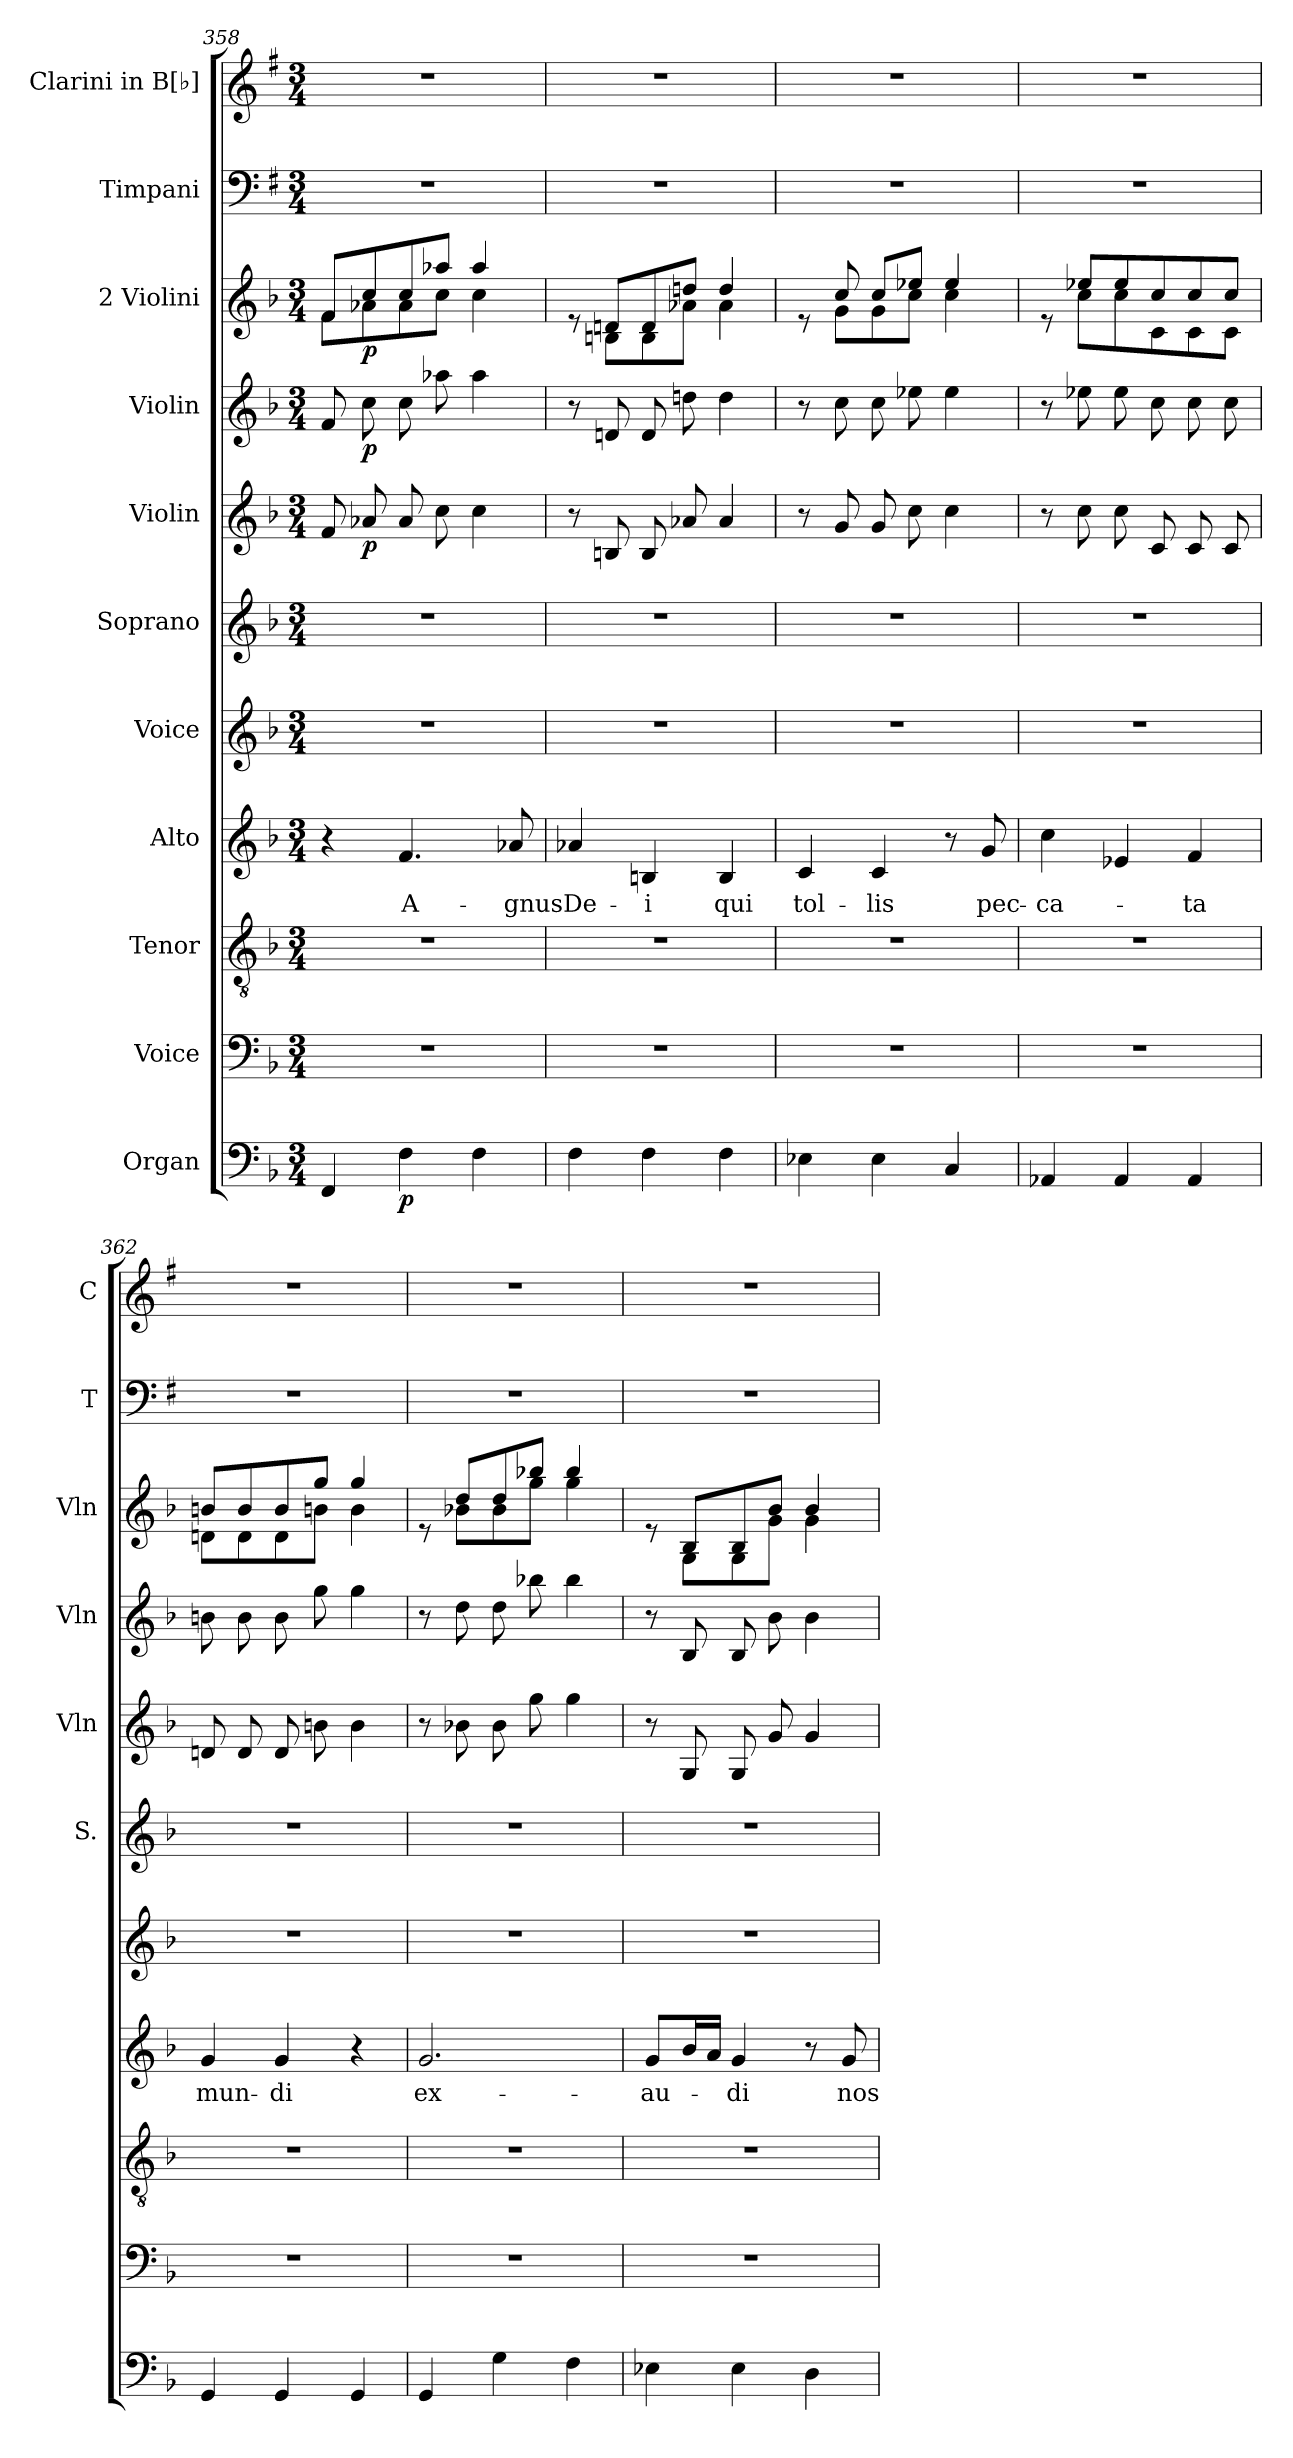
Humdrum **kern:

**kern	**dynam	**kern	**kern	**kern	**text	**kern	**kern	**kern	**dynam	**kern	**dynam	**kern	**dynam	**kern	**kern
*part11	*part11	*part10	*part9	*part8	*part8	*part7	*part6	*part5	*part5	*part4	*part4	*part3	*part3	*part2	*part1
*staff11	*staff11	*staff10	*staff9	*staff8	*staff8	*staff7	*staff6	*staff5	*staff5	*staff4	*staff4	*staff3	*staff3	*staff2	*staff1
*I"Organ	*	*I"Voice	*I"Tenor	*I"Alto	*	*I"Voice	*I"Soprano	*I"Violin	*	*I"Violin	*	*I"2 Violini	*	*I"Timpani	*I"Clarini in B[♭]
*	*	*	*	*	*	*	*I'S.	*I'Vln	*	*I'Vln	*	*I'Vln	*	*I'T	*I'C
*clefF4	*	*clefF4	*clefGv2	*clefG2	*	*clefG2	*clefG2	*clefG2	*	*clefG2	*	*clefG2	*	*clefF4	*clefG2
*	*	*	*	*	*	*	*	*	*	*	*	*	*	*ITrd1c2	*ITrd1c2
*k[b-]	*	*k[b-]	*k[b-]	*k[b-]	*	*k[b-]	*k[b-]	*k[b-]	*	*k[b-]	*	*k[b-]	*	*k[b-]	*k[b-]
*M3/4	*	*M3/4	*M3/4	*M3/4	*	*M3/4	*M3/4	*M3/4	*	*M3/4	*	*M3/4	*	*M3/4	*M3/4
=358	=358	=358	=358	=358	=358	=358	=358	=358	=358	=358	=358	=358	=358	=358	=358
*	*	*	*	*	*	*	*	*	*	*	*	*^	*	*	*
4FF/	.	2.r	2.r	4r	.	2.r	2.r	8f/	.	8f/	.	8f/L	8f\L	.	2.r	2.r
!	!	!	!	!	!	!	!	!	!LO:DY:b	!	!LO:DY:b	!	!	!LO:DY:b	!	!
.	.	.	.	.	.	.	.	8a-X/	p	8cc\	p	8cc/	8a-X\	p	.	.
!	!LO:DY:b	!	!	!	!LO:LY:b	!	!	!	!	!	!	!	!	!	!	!
4F\	p	.	.	4.f/	A-	.	.	8a-/	.	8cc\	.	8cc/	8a-\	.	.	.
.	.	.	.	.	.	.	.	8cc\	.	8aa-X\	.	8aa-X/J	8cc\J	.	.	.
4F\	.	.	.	.	.	.	.	4cc\	.	4aa-\	.	4aa-/	4cc\	.	.	.
!	!	!	!	!	!LO:LY:b	!	!	!	!	!	!	!	!	!	!	!
.	.	.	.	8a-X/	-gnus	.	.	.	.	.	.	.	.	.	.	.
=359	=359	=359	=359	=359	=359	=359	=359	=359	=359	=359	=359	=359	=359	=359	=359	=359
!	!	!	!	!	!LO:LY:b	!	!	!	!	!	!	!	!	!	!	!
4F\	.	2.r	2.r	4a-X/	De-	2.r	2.r	8r	.	8r	.	8re	8ryy	.	2.r	2.r
.	.	.	.	.	.	.	.	8Bn/	.	8dn/	.	8dn/L	8Bn\L	.	.	.
!	!	!	!	!	!LO:LY:b	!	!	!	!	!	!	!	!	!	!	!
4F\	.	.	.	4Bn/	-i	.	.	8B/	.	8d/	.	8d/	8B\	.	.	.
.	.	.	.	.	.	.	.	8a-X/	.	8ddn\	.	8ddn/J	8a-X\J	.	.	.
!	!	!	!	!	!LO:LY:b	!	!	!	!	!	!	!	!	!	!	!
4F\	.	.	.	4B/	qui	.	.	4a-/	.	4dd\	.	4dd/	4a-\	.	.	.
!!LO:LB:g=z
=360	=360	=360	=360	=360	=360	=360	=360	=360	=360	=360	=360	=360	=360	=360	=360	=360
!	!	!	!	!	!LO:LY:b	!	!	!	!	!	!	!	!	!	!	!
4E-X\	.	2.r	2.r	4c/	tol-	2.r	2.r	8r	.	8r	.	8re	8ryy	.	2.r	2.r
.	.	.	.	.	.	.	.	8g/	.	8cc\	.	8cc/	8g\L	.	.	.
!	!	!	!	!	!LO:LY:b	!	!	!	!	!	!	!	!	!	!	!
4E-\	.	.	.	4c/	-lis	.	.	8g/	.	8cc\	.	8cc/L	8g\	.	.	.
.	.	.	.	.	.	.	.	8cc\	.	8ee-X\	.	8ee-X/J	8cc\J	.	.	.
4C/	.	.	.	8r	.	.	.	4cc\	.	4ee-\	.	4ee-/	4cc\	.	.	.
!	!	!	!	!	!LO:LY:b	!	!	!	!	!	!	!	!	!	!	!
.	.	.	.	8g/	pec-	.	.	.	.	.	.	.	.	.	.	.
=361	=361	=361	=361	=361	=361	=361	=361	=361	=361	=361	=361	=361	=361	=361	=361	=361
!	!	!	!	!	!LO:LY:b	!	!	!	!	!	!	!	!	!	!	!
4AA-X/	.	2.r	2.r	4cc\	-ca-	2.r	2.r	8r	.	8r	.	8re	8ryy	.	2.r	2.r
.	.	.	.	.	.	.	.	8cc\	.	8ee-X\	.	8ee-X/L	8cc\L	.	.	.
4AA-/	.	.	.	4e-X/	.	.	.	8cc\	.	8ee-\	.	8ee-/	8cc\	.	.	.
.	.	.	.	.	.	.	.	8c/	.	8cc\	.	8cc/	8c\	.	.	.
!	!	!	!	!	!LO:LY:b	!	!	!	!	!	!	!	!	!	!	!
4AA-/	.	.	.	4f/	-ta	.	.	8c/	.	8cc\	.	8cc/	8c\	.	.	.
.	.	.	.	.	.	.	.	8c/	.	8cc\	.	8cc/J	8c\J	.	.	.
=362	=362	=362	=362	=362	=362	=362	=362	=362	=362	=362	=362	=362	=362	=362	=362	=362
!	!	!	!	!	!LO:LY:b	!	!	!	!	!	!	!	!	!	!	!
4GG/	.	2.r	2.r	4g/	mun-	2.r	2.r	8dn/	.	8bn\	.	8bn/L	8dn\L	.	2.r	2.r
.	.	.	.	.	.	.	.	8d/	.	8b\	.	8b/	8d\	.	.	.
!	!	!	!	!	!LO:LY:b	!	!	!	!	!	!	!	!	!	!	!
4GG/	.	.	.	4g/	-di	.	.	8d/	.	8b\	.	8b/	8d\	.	.	.
.	.	.	.	.	.	.	.	8bn\	.	8gg\	.	8gg/J	8bn\J	.	.	.
4GG/	.	.	.	4r	.	.	.	4b\	.	4gg\	.	4gg/	4b\	.	.	.
=363	=363	=363	=363	=363	=363	=363	=363	=363	=363	=363	=363	=363	=363	=363	=363	=363
!	!	!	!	!	!LO:LY:b	!	!	!	!	!	!	!	!	!	!	!
4GG/	.	2.r	2.r	2.g/	ex-	2.r	2.r	8r	.	8r	.	8re	8ryy	.	2.r	2.r
.	.	.	.	.	.	.	.	8b-X\	.	8dd\	.	8dd/L	8b-X\L	.	.	.
4G\	.	.	.	.	.	.	.	8b-\	.	8dd\	.	8dd/	8b-\	.	.	.
.	.	.	.	.	.	.	.	8gg\	.	8bb-X\	.	8bb-X/J	8gg\J	.	.	.
4F\	.	.	.	.	.	.	.	4gg\	.	4bb-\	.	4bb-/	4gg\	.	.	.
=364	=364	=364	=364	=364	=364	=364	=364	=364	=364	=364	=364	=364	=364	=364	=364	=364
!	!	!	!	!	!LO:LY:b	!	!	!	!	!	!	!	!	!	!	!
4E-X\	.	2.r	2.r	8g/L	-au-	2.r	2.r	8r	.	8r	.	8re	8ryy	.	2.r	2.r
.	.	.	.	16b-/L	.	.	.	8G/	.	8B-/	.	8B-/L	8G\L	.	.	.
.	.	.	.	16a/JJ	.	.	.	.	.	.	.	.	.	.	.	.
!	!	!	!	!	!LO:LY:b	!	!	!	!	!	!	!	!	!	!	!
4E-\	.	.	.	4g/	-di	.	.	8G/	.	8B-/	.	8B-/	8G\	.	.	.
.	.	.	.	.	.	.	.	8g/	.	8b-\	.	8b-/J	8g\J	.	.	.
4D\	.	.	.	8r	.	.	.	4g/	.	4b-\	.	4b-/	4g\	.	.	.
!	!	!	!	!	!LO:LY:b	!	!	!	!	!	!	!	!	!	!	!
.	.	.	.	8g/	nos	.	.	.	.	.	.	.	.	.	.	.
*	*	*	*	*	*	*	*	*	*	*	*	*v	*v	*	*	*
=	=	=	=	=	=	=	=	=	=	=	=	=	=	=	=
*-	*-	*-	*-	*-	*-	*-	*-	*-	*-	*-	*-	*-	*-	*-	*-
